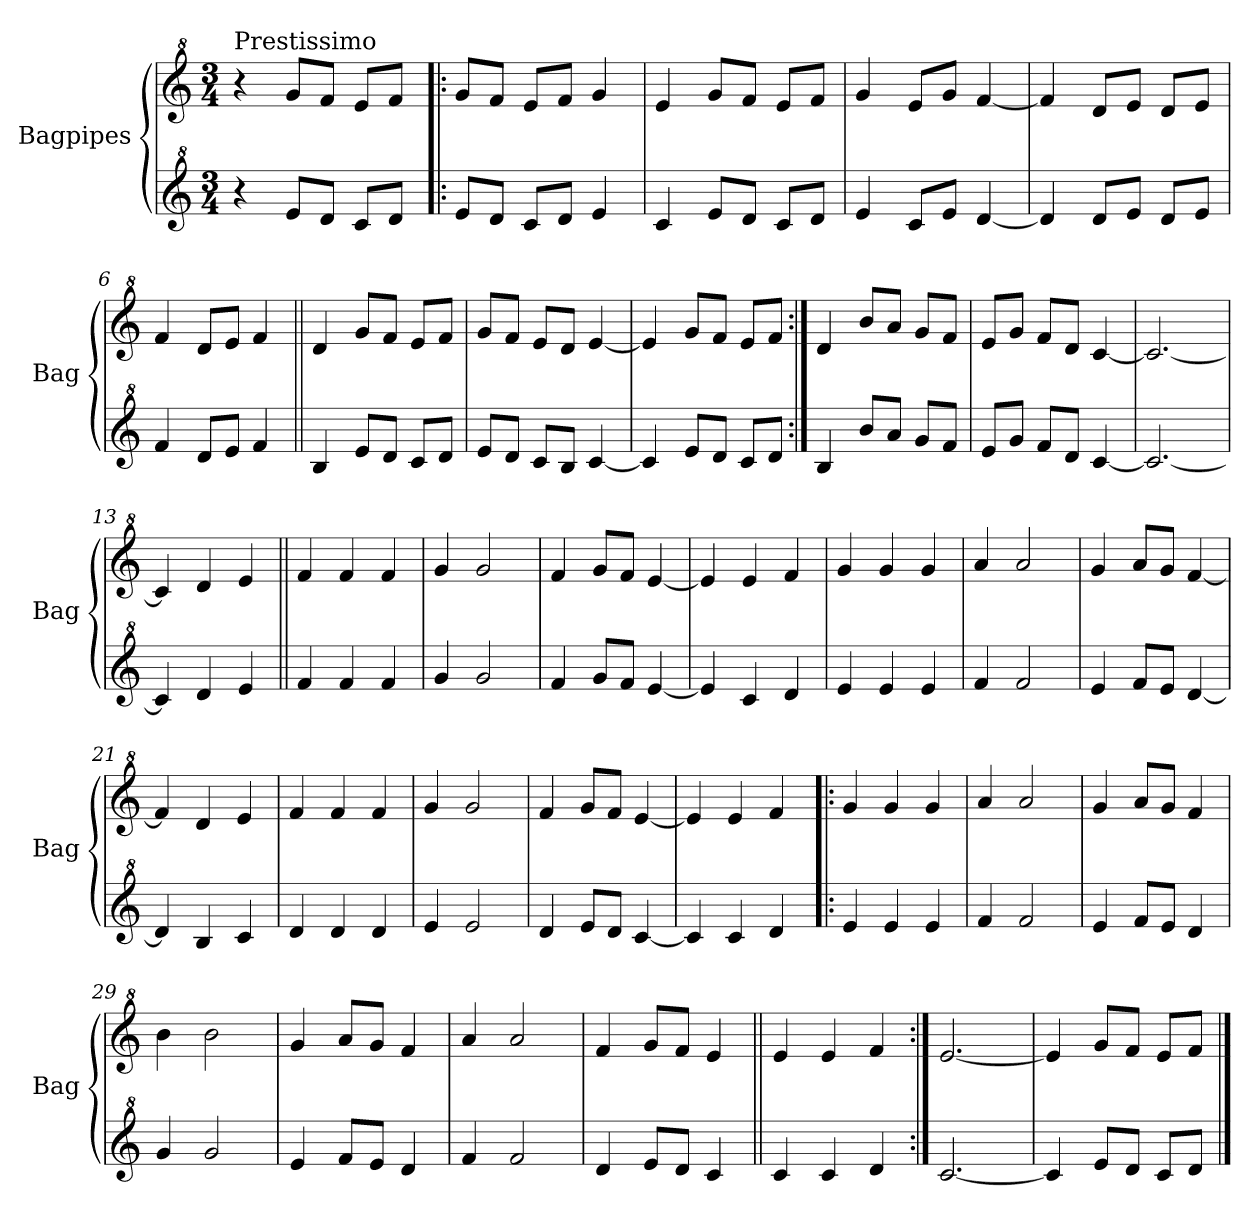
**kern	**kern
*part2	*part1
*staff2	*staff1
*I"Bagpipes	*I"Bagpipes
*I'Bag	*I'Bag
*clefG^2	*clefG^2
*k[]	*k[]
*C:	*C:
*M3/4	*M3/4
=1	=1
!	!LO:TX:a:t=Prestissimo
4r	4r
8ee/L	8gg/L
8dd/J	8ff/J
8cc/L	8ee/L
8dd/J	8ff/J
=2!|:	=2!|:
8ee/L	8gg/L
8dd/J	8ff/J
8cc/L	8ee/L
8dd/J	8ff/J
4ee/	4gg/
=3	=3
4cc/	4ee/
8ee/L	8gg/L
8dd/J	8ff/J
8cc/L	8ee/L
8dd/J	8ff/J
=4	=4
4ee/	4gg/
8cc/L	8ee/L
8ee/J	8gg/J
[4dd/	[4ff/
=5	=5
4dd/]	4ff/]
8dd/L	8dd/L
8ee/J	8ee/J
8dd/L	8dd/L
8ee/J	8ee/J
=6	=6
4ff/	4ff/
8dd/L	8dd/L
8ee/J	8ee/J
4ff/	4ff/
=7||	=7||
4b/	4dd/
8ee/L	8gg/L
8dd/J	8ff/J
8cc/L	8ee/L
8dd/J	8ff/J
=8	=8
8ee/L	8gg/L
8dd/J	8ff/J
8cc/L	8ee/L
8b/J	8dd/J
[4cc/	[4ee/
!!LO:LB:g=z
=9	=9
4cc/]	4ee/]
8ee/L	8gg/L
8dd/J	8ff/J
8cc/L	8ee/L
8dd/J	8ff/J
=10:|!	=10:|!
4b/	4dd/
8bb/L	8bb/L
8aa/J	8aa/J
8gg/L	8gg/L
8ff/J	8ff/J
=11	=11
8ee/L	8ee/L
8gg/J	8gg/J
8ff/L	8ff/L
8dd/J	8dd/J
[4cc/	[4cc/
=12	=12
2.cc/_	2.cc/_
=13	=13
4cc/]	4cc/]
4dd/	4dd/
4ee/	4ee/
=14||	=14||
4ff/	4ff/
4ff/	4ff/
4ff/	4ff/
=15	=15
4gg/	4gg/
2gg/	2gg/
=16	=16
4ff/	4ff/
8gg/L	8gg/L
8ff/J	8ff/J
[4ee/	[4ee/
=17	=17
4ee/]	4ee/]
4cc/	4ee/
4dd/	4ff/
=18	=18
4ee/	4gg/
4ee/	4gg/
4ee/	4gg/
=19	=19
4ff/	4aa/
2ff/	2aa/
!!LO:LB:g=z
=20	=20
4ee/	4gg/
8ff/L	8aa/L
8ee/J	8gg/J
[4dd/	[4ff/
=21	=21
4dd/]	4ff/]
4b/	4dd/
4cc/	4ee/
=22	=22
4dd/	4ff/
4dd/	4ff/
4dd/	4ff/
=23	=23
4ee/	4gg/
2ee/	2gg/
=24	=24
4dd/	4ff/
8ee/L	8gg/L
8dd/J	8ff/J
[4cc/	[4ee/
=25	=25
4cc/]	4ee/]
4cc/	4ee/
4dd/	4ff/
=26!|:	=26!|:
4ee/	4gg/
4ee/	4gg/
4ee/	4gg/
=27	=27
4ff/	4aa/
2ff/	2aa/
=28	=28
4ee/	4gg/
8ff/L	8aa/L
8ee/J	8gg/J
4dd/	4ff/
=29	=29
4gg/	4bb\
2gg/	2bb\
=30	=30
4ee/	4gg/
8ff/L	8aa/L
8ee/J	8gg/J
4dd/	4ff/
=31	=31
4ff/	4aa/
2ff/	2aa/
!!LO:LB:g=z
=32	=32
4dd/	4ff/
8ee/L	8gg/L
8dd/J	8ff/J
4cc/	4ee/
=33||	=33||
4cc/	4ee/
4cc/	4ee/
4dd/	4ff/
=34:|!	=34:|!
[2.cc/	[2.ee/
=35	=35
4cc/]	4ee/]
8ee/L	8gg/L
8dd/J	8ff/J
8cc/L	8ee/L
8dd/J	8ff/J
==	==
*-	*-
